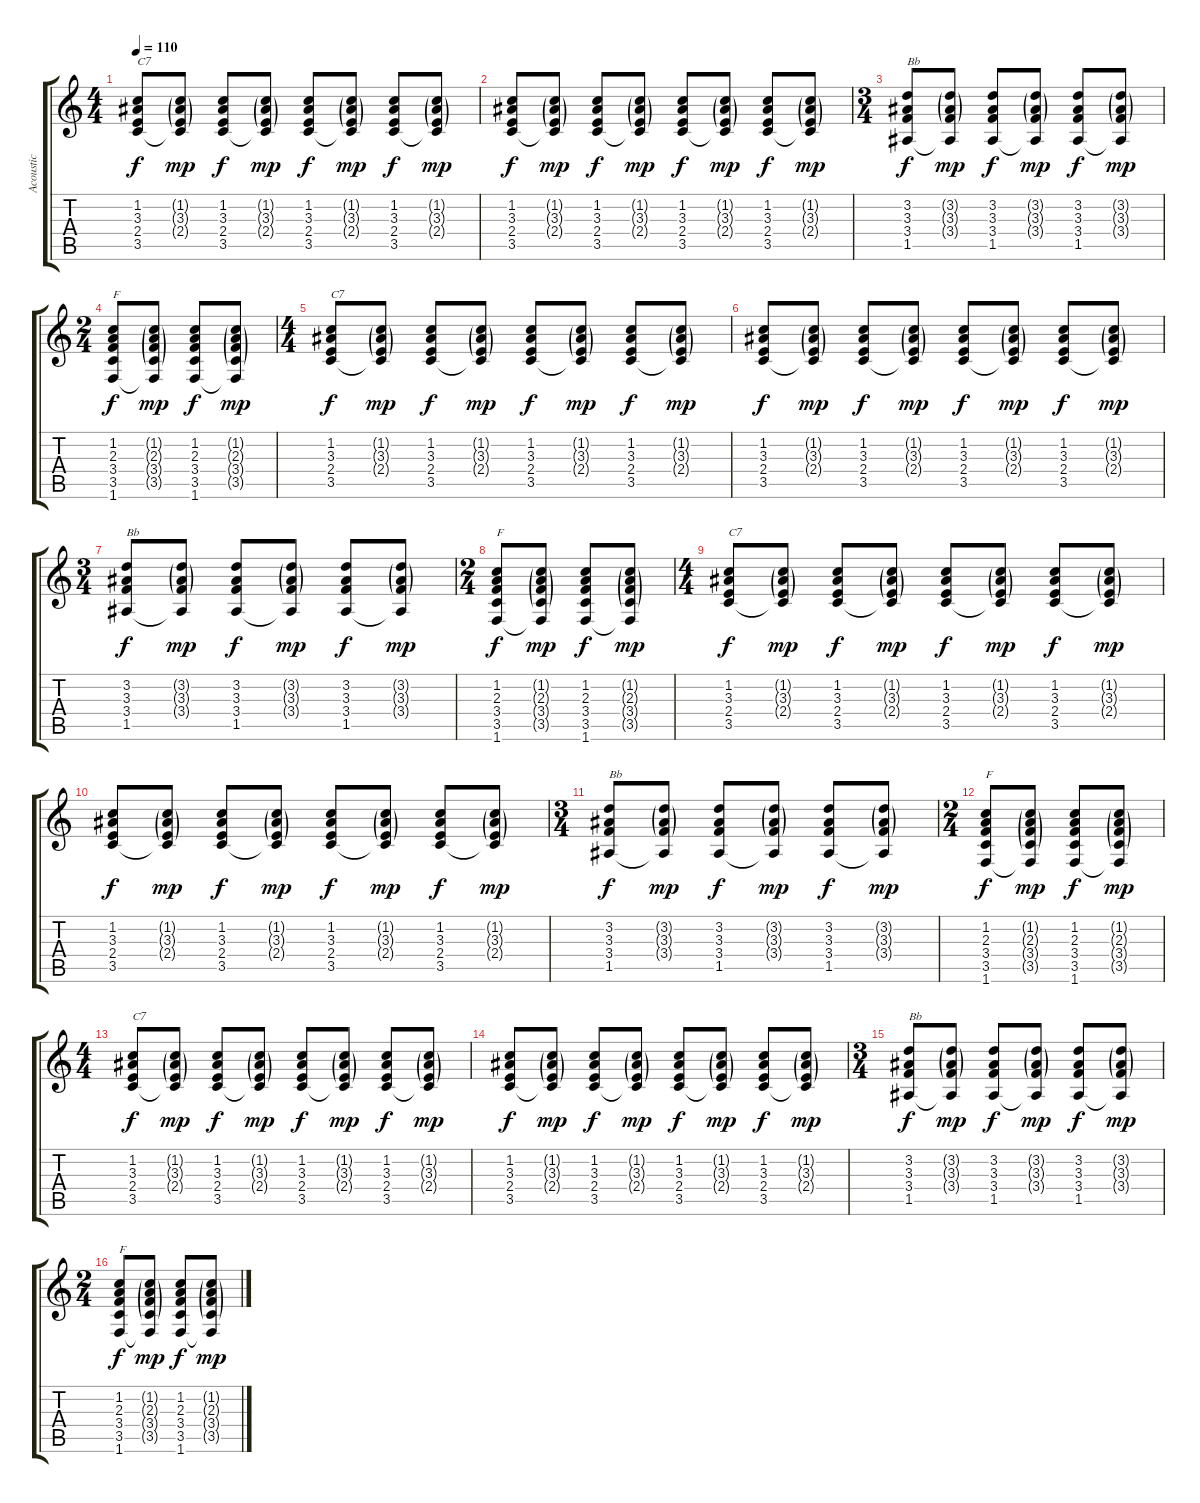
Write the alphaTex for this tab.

\track ("Acoustic" "Acoustic") {instrument acousticguitarsteel}
\staff {score tabs}
\tuning (E4 B3 G3 D3 A2 E2) {hide}
\ts (4 4)
\tempo 110
\clef g2
\ks c
(1.2 3.3 2.4 3.5).8{txt "C7" dy f} (1.2{g} 3.3{g} 2.4{g} 3.5{t}).8{dy mp} (1.2 3.3 2.4 3.5).8{dy f} (1.2{g} 3.3{g} 2.4{g} 3.5{t}).8{dy mp} (1.2 3.3 2.4 3.5).8{dy f} (1.2{g} 3.3{g} 2.4{g} 3.5{t}).8{dy mp} (1.2 3.3 2.4 3.5).8{dy f} (1.2{g} 3.3{g} 2.4{g} 3.5{t}).8{dy mp} |
(1.2 3.3 2.4 3.5).8{dy f} (1.2{g} 3.3{g} 2.4{g} 3.5{t}).8{dy mp} (1.2 3.3 2.4 3.5).8{dy f} (1.2{g} 3.3{g} 2.4{g} 3.5{t}).8{dy mp} (1.2 3.3 2.4 3.5).8{dy f} (1.2{g} 3.3{g} 2.4{g} 3.5{t}).8{dy mp} (1.2 3.3 2.4 3.5).8{dy f} (1.2{g} 3.3{g} 2.4{g} 3.5{t}).8{dy mp} |
\ts (3 4)
(3.2 3.3 3.4 1.5).8{txt "Bb" dy f} (3.2{g} 3.3{g} 3.4{g} 1.5{t}).8{dy mp} (3.2 3.3 3.4 1.5).8{dy f} (3.2{g} 3.3{g} 3.4{g} 1.5{t}).8{dy mp} (3.2 3.3 3.4 1.5).8{dy f} (3.2{g} 3.3{g} 3.4{g} 1.5{t}).8{dy mp} |
\ts (2 4)
(1.2 2.3 3.4 3.5 1.6).8{txt "F" dy f} (1.2{g} 2.3{g} 3.4{g} 3.5{g} 1.6{t}).8{dy mp} (1.2 2.3 3.4 3.5 1.6).8{dy f} (1.2{g} 2.3{g} 3.4{g} 3.5{g} 1.6{t}).8{dy mp} |
\ts (4 4)
(1.2 3.3 2.4 3.5).8{txt "C7" dy f} (1.2{g} 3.3{g} 2.4{g} 3.5{t}).8{dy mp} (1.2 3.3 2.4 3.5).8{dy f} (1.2{g} 3.3{g} 2.4{g} 3.5{t}).8{dy mp} (1.2 3.3 2.4 3.5).8{dy f} (1.2{g} 3.3{g} 2.4{g} 3.5{t}).8{dy mp} (1.2 3.3 2.4 3.5).8{dy f} (1.2{g} 3.3{g} 2.4{g} 3.5{t}).8{dy mp} |
(1.2 3.3 2.4 3.5).8{dy f} (1.2{g} 3.3{g} 2.4{g} 3.5{t}).8{dy mp} (1.2 3.3 2.4 3.5).8{dy f} (1.2{g} 3.3{g} 2.4{g} 3.5{t}).8{dy mp} (1.2 3.3 2.4 3.5).8{dy f} (1.2{g} 3.3{g} 2.4{g} 3.5{t}).8{dy mp} (1.2 3.3 2.4 3.5).8{dy f} (1.2{g} 3.3{g} 2.4{g} 3.5{t}).8{dy mp} |
\ts (3 4)
(3.2 3.3 3.4 1.5).8{txt "Bb" dy f} (3.2{g} 3.3{g} 3.4{g} 1.5{t}).8{dy mp} (3.2 3.3 3.4 1.5).8{dy f} (3.2{g} 3.3{g} 3.4{g} 1.5{t}).8{dy mp} (3.2 3.3 3.4 1.5).8{dy f} (3.2{g} 3.3{g} 3.4{g} 1.5{t}).8{dy mp} |
\ts (2 4)
(1.2 2.3 3.4 3.5 1.6).8{txt "F" dy f} (1.2{g} 2.3{g} 3.4{g} 3.5{g} 1.6{t}).8{dy mp} (1.2 2.3 3.4 3.5 1.6).8{dy f} (1.2{g} 2.3{g} 3.4{g} 3.5{g} 1.6{t}).8{dy mp} |
\ts (4 4)
(1.2 3.3 2.4 3.5).8{txt "C7" dy f} (1.2{g} 3.3{g} 2.4{g} 3.5{t}).8{dy mp} (1.2 3.3 2.4 3.5).8{dy f} (1.2{g} 3.3{g} 2.4{g} 3.5{t}).8{dy mp} (1.2 3.3 2.4 3.5).8{dy f} (1.2{g} 3.3{g} 2.4{g} 3.5{t}).8{dy mp} (1.2 3.3 2.4 3.5).8{dy f} (1.2{g} 3.3{g} 2.4{g} 3.5{t}).8{dy mp} |
(1.2 3.3 2.4 3.5).8{dy f} (1.2{g} 3.3{g} 2.4{g} 3.5{t}).8{dy mp} (1.2 3.3 2.4 3.5).8{dy f} (1.2{g} 3.3{g} 2.4{g} 3.5{t}).8{dy mp} (1.2 3.3 2.4 3.5).8{dy f} (1.2{g} 3.3{g} 2.4{g} 3.5{t}).8{dy mp} (1.2 3.3 2.4 3.5).8{dy f} (1.2{g} 3.3{g} 2.4{g} 3.5{t}).8{dy mp} |
\ts (3 4)
(3.2 3.3 3.4 1.5).8{txt "Bb" dy f} (3.2{g} 3.3{g} 3.4{g} 1.5{t}).8{dy mp} (3.2 3.3 3.4 1.5).8{dy f} (3.2{g} 3.3{g} 3.4{g} 1.5{t}).8{dy mp} (3.2 3.3 3.4 1.5).8{dy f} (3.2{g} 3.3{g} 3.4{g} 1.5{t}).8{dy mp} |
\ts (2 4)
(1.2 2.3 3.4 3.5 1.6).8{txt "F" dy f} (1.2{g} 2.3{g} 3.4{g} 3.5{g} 1.6{t}).8{dy mp} (1.2 2.3 3.4 3.5 1.6).8{dy f} (1.2{g} 2.3{g} 3.4{g} 3.5{g} 1.6{t}).8{dy mp} |
\ts (4 4)
(1.2 3.3 2.4 3.5).8{txt "C7" dy f} (1.2{g} 3.3{g} 2.4{g} 3.5{t}).8{dy mp} (1.2 3.3 2.4 3.5).8{dy f} (1.2{g} 3.3{g} 2.4{g} 3.5{t}).8{dy mp} (1.2 3.3 2.4 3.5).8{dy f} (1.2{g} 3.3{g} 2.4{g} 3.5{t}).8{dy mp} (1.2 3.3 2.4 3.5).8{dy f} (1.2{g} 3.3{g} 2.4{g} 3.5{t}).8{dy mp} |
(1.2 3.3 2.4 3.5).8{dy f} (1.2{g} 3.3{g} 2.4{g} 3.5{t}).8{dy mp} (1.2 3.3 2.4 3.5).8{dy f} (1.2{g} 3.3{g} 2.4{g} 3.5{t}).8{dy mp} (1.2 3.3 2.4 3.5).8{dy f} (1.2{g} 3.3{g} 2.4{g} 3.5{t}).8{dy mp} (1.2 3.3 2.4 3.5).8{dy f} (1.2{g} 3.3{g} 2.4{g} 3.5{t}).8{dy mp} |
\ts (3 4)
(3.2 3.3 3.4 1.5).8{txt "Bb" dy f} (3.2{g} 3.3{g} 3.4{g} 1.5{t}).8{dy mp} (3.2 3.3 3.4 1.5).8{dy f} (3.2{g} 3.3{g} 3.4{g} 1.5{t}).8{dy mp} (3.2 3.3 3.4 1.5).8{dy f} (3.2{g} 3.3{g} 3.4{g} 1.5{t}).8{dy mp} |
\ts (2 4)
(1.2 2.3 3.4 3.5 1.6).8{txt "F" dy f} (1.2{g} 2.3{g} 3.4{g} 3.5{g} 1.6{t}).8{dy mp} (1.2 2.3 3.4 3.5 1.6).8{dy f} (1.2{g} 2.3{g} 3.4{g} 3.5{g} 1.6{t}).8{dy mp}
